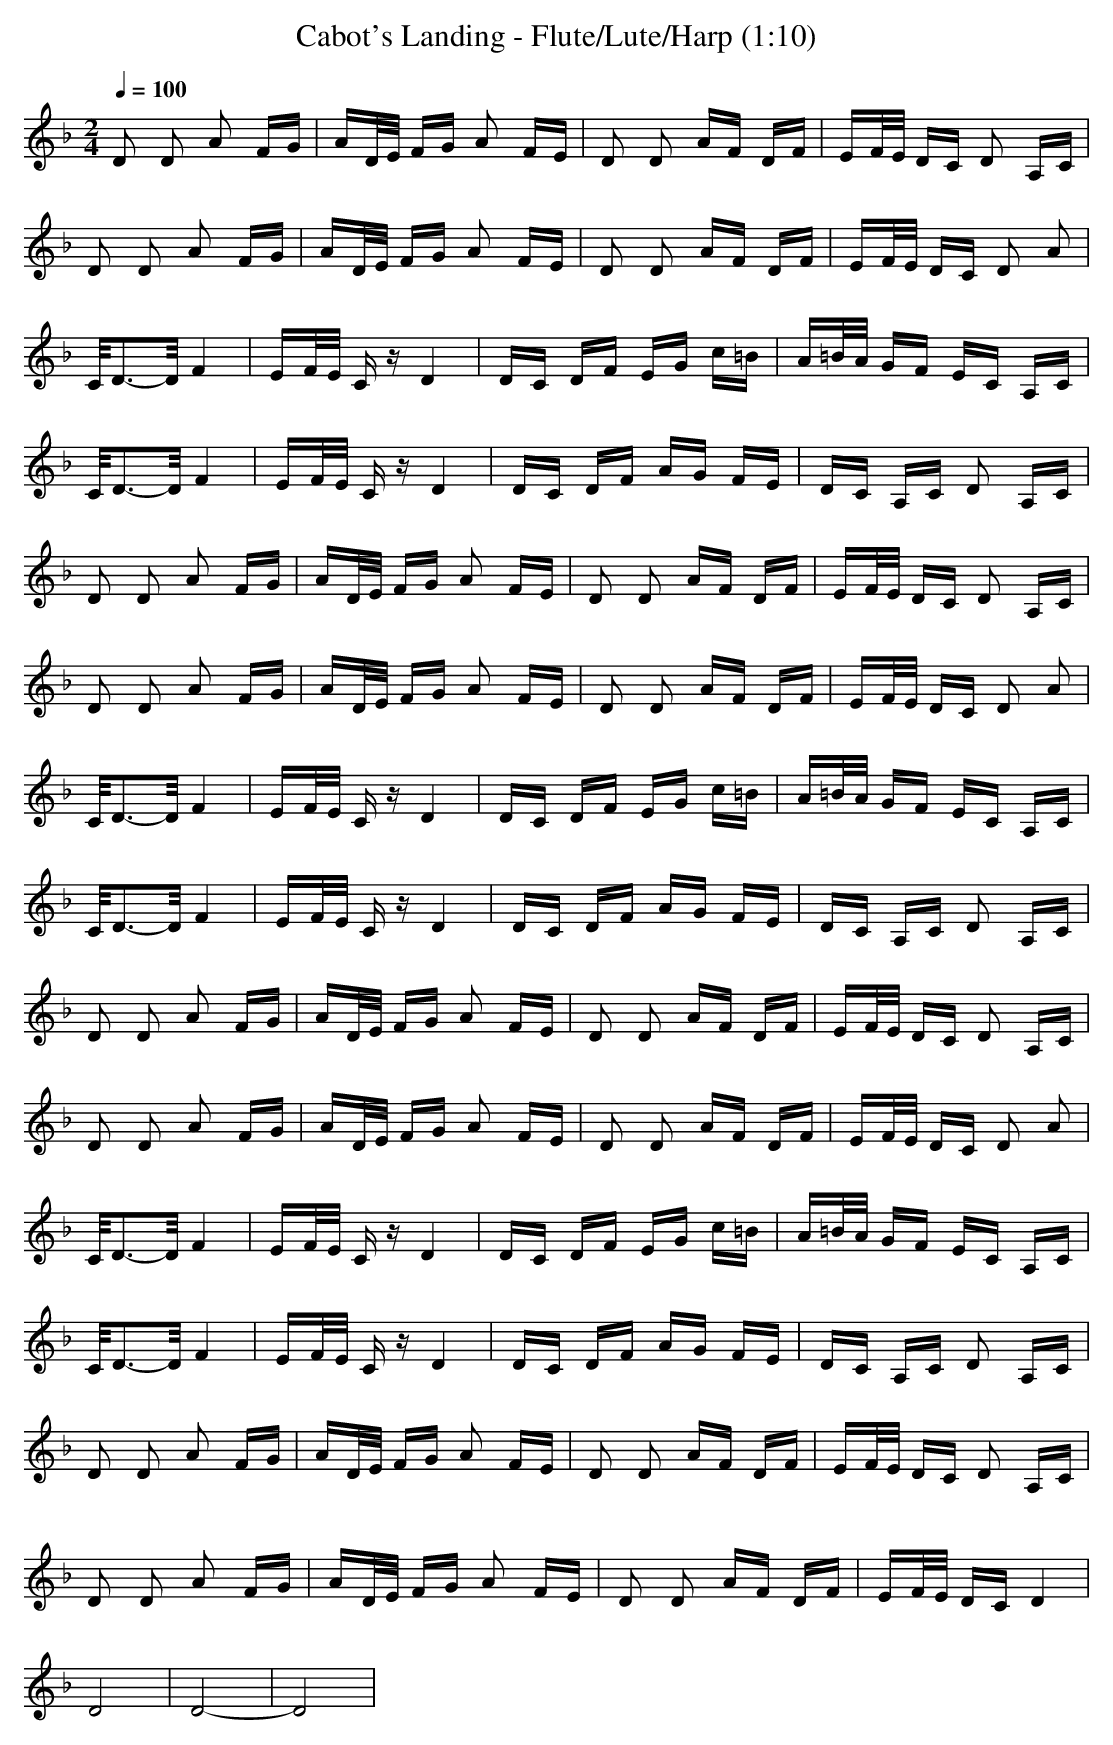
X:1
T:Cabot's Landing - Flute/Lute/Harp (1:10)
M:2/4
L:1/16
Q:1/4=100
K:F
D2 D2 A2 FG|AD/2E/2 FG A2 FE|D2 D2 AF DF|EF/2E/2 DC D2 A,C|
D2 D2 A2 FG|AD/2E/2 FG A2 FE|D2 D2 AF DF|EF/2E/2 DC D2 A2|
C/2D3-D/2 F4|EF/2E/2 Cz D4|DC DF EG c=B|A=B/2A/2 GF EC A,C|
C/2D3-D/2 F4|EF/2E/2 Cz D4|DC DF AG FE|DC A,C D2 A,C|
D2 D2 A2 FG|AD/2E/2 FG A2 FE|D2 D2 AF DF|EF/2E/2 DC D2 A,C|
D2 D2 A2 FG|AD/2E/2 FG A2 FE|D2 D2 AF DF|EF/2E/2 DC D2 A2|
C/2D3-D/2 F4|EF/2E/2 Cz D4|DC DF EG c=B|A=B/2A/2 GF EC A,C|
C/2D3-D/2 F4|EF/2E/2 Cz D4|DC DF AG FE|DC A,C D2 A,C|
D2 D2 A2 FG|AD/2E/2 FG A2 FE|D2 D2 AF DF|EF/2E/2 DC D2 A,C|
D2 D2 A2 FG|AD/2E/2 FG A2 FE|D2 D2 AF DF|EF/2E/2 DC D2 A2|
C/2D3-D/2 F4|EF/2E/2 Cz D4|DC DF EG c=B|A=B/2A/2 GF EC A,C|
C/2D3-D/2 F4|EF/2E/2 Cz D4|DC DF AG FE|DC A,C D2 A,C|
D2 D2 A2 FG|AD/2E/2 FG A2 FE|D2 D2 AF DF|EF/2E/2 DC D2 A,C|
D2 D2 A2 FG|AD/2E/2 FG A2 FE|D2 D2 AF DF|EF/2E/2 DC D4|
D8|D8-|D8|
